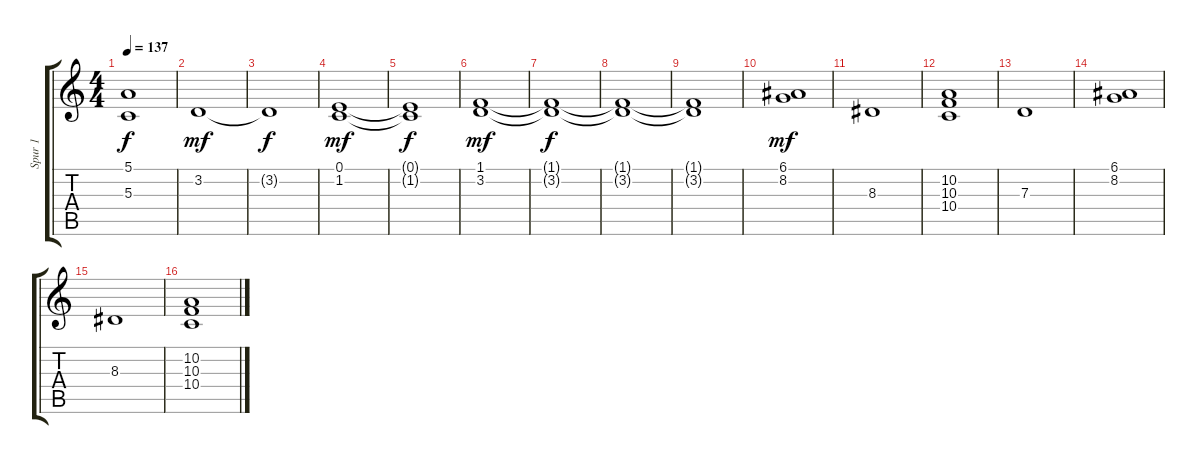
\track ("Spur 1" "Spur 1") {instrument stringensemble2}
\staff {score tabs}
\tuning (E4 B3 G3 D3 A2 E2) {hide}
\ts (4 4)
\tempo 137
\clef g2
\ks c
(5.1{t} 5.3{t}).1{dy f} |
3.2.1{dy mf} |
3.2{t}.1{dy f} |
(0.1 1.2).1{dy mf} |
(0.1{t} 1.2{t}).1{dy f} |
(1.1 3.2).1{dy mf} |
(1.1{t} 3.2{t}).1{dy f} |
(1.1{t} 3.2{t}).1 |
(1.1{t} 3.2{t}).1 |
(6.1 8.2).1{dy mf} |
8.3.1 |
(10.2 10.3 10.4).1 |
7.3.1 |
(6.1 8.2).1 |
8.3.1 |
(10.2 10.3 10.4).1
